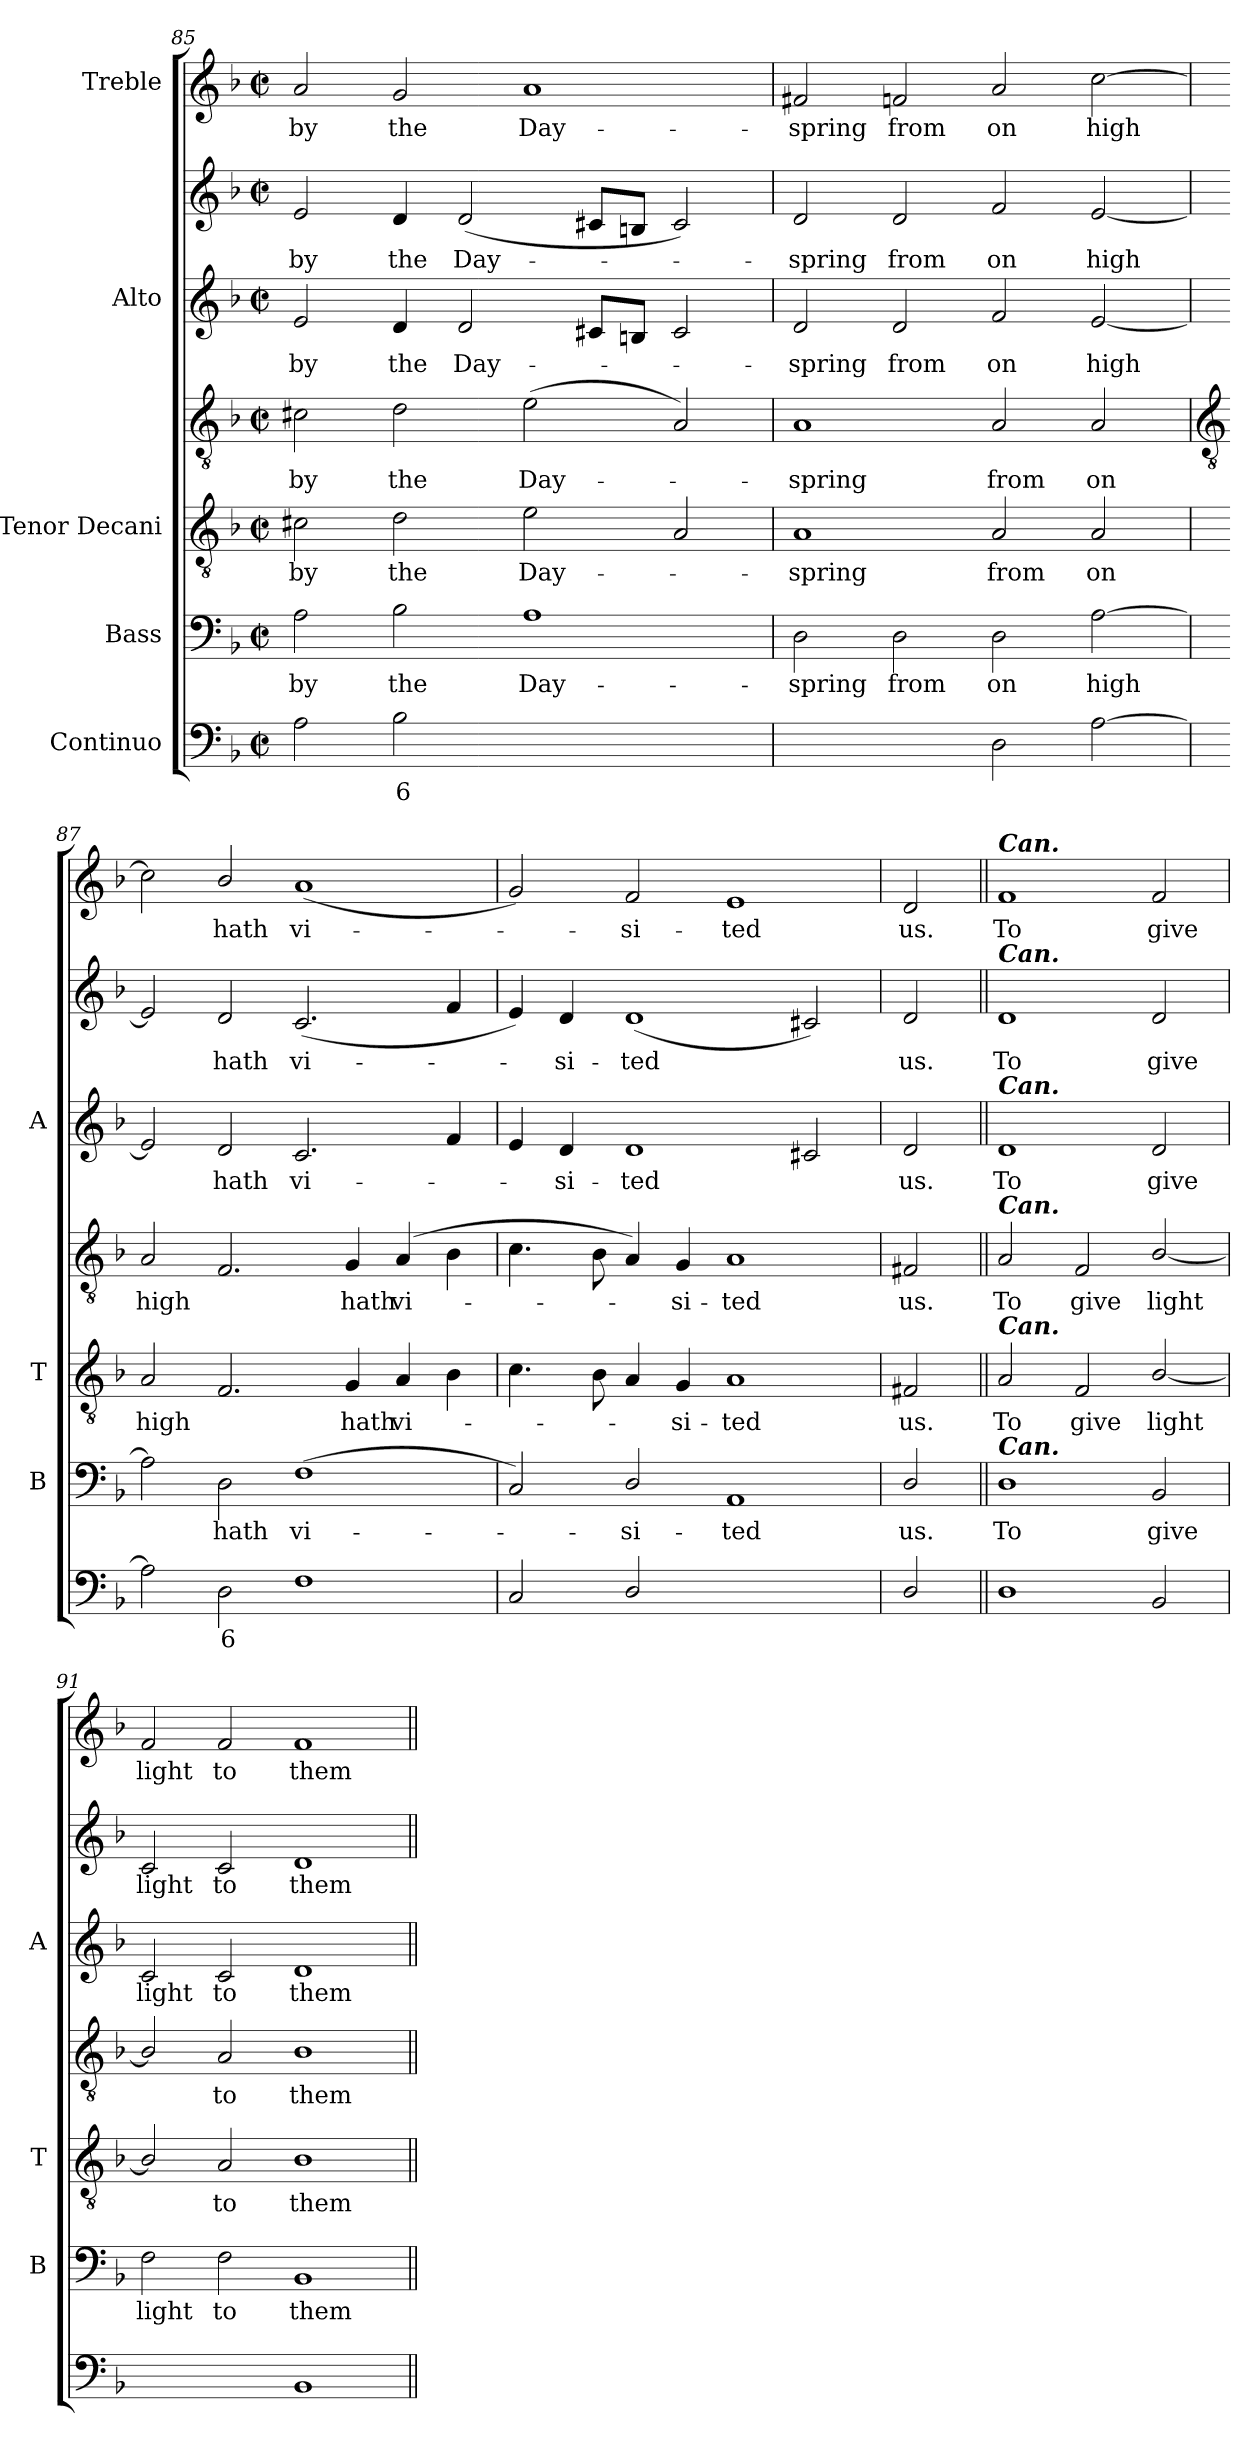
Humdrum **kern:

**kern	**text	**kern	**text	**kern	**text	**kern	**text	**kern	**text	**kern	**text	**kern	**text
*part5	*part5	*part4	*part4	*part3	*part3	*part3	*part3	*part2	*part2	*part2	*part2	*part1	*part1
*staff7	*staff7	*staff6	*staff6	*staff5	*staff5	*staff4	*staff4	*staff3	*staff3	*staff2	*staff2	*staff1	*staff1
*I"Continuo	*	*I"Bass	*	*I"Tenor Decani	*	*	*	*I"Alto	*	*	*	*I"Treble	*
*	*	*I'B	*	*I'T	*	*	*	*I'A	*	*	*	*	*
*clefF4	*	*clefF4	*	*clefGv2	*	*clefGv2	*	*	*	*clefG2	*	*clefG2	*
*k[b-]	*	*k[b-]	*	*k[b-]	*	*k[b-]	*	*k[b-]	*	*k[b-]	*	*k[b-]	*
*F:	*	*F:	*	*F:	*	*F:	*	*F:	*	*F:	*	*F:	*
*M4/2	*	*M4/2	*	*M4/2	*	*M4/2	*	*M4/2	*	*M4/2	*	*M4/2	*
*met(c|)	*	*met(c|)	*	*met(c|)	*	*met(c|)	*	*met(c|)	*	*met(c|)	*	*met(c|)	*
=85	=85	=85	=85	=85	=85	=85	=85	=85	=85	=85	=85	=85	=85
!	!	!	!LO:LY:b	!	!LO:LY:b	!	!LO:LY:b	!	!LO:LY:b	!	!LO:LY:b	!	!LO:LY:b
2A	.	2A	-by	2c#X	-by	2c#X	-by	2e	-by	2e	-by	2a	-by
!	!LO:LY:b	!	!LO:LY:b	!	!LO:LY:b	!	!LO:LY:b	!	!LO:LY:b	!	!LO:LY:b	!	!LO:LY:b
2B-	6	2B-	the	2d	the	2d	the	4d	the	4d	the	2g	the
!	!	!	!	!	!	!	!	!	!LO:LY:b	!	!LO:LY:b	!	!
.	.	.	.	.	.	.	.	2d	Day-	(<2d	Day-	.	.
!	!LO:LY:b	!	!LO:LY:b	!	!LO:LY:b	!	!LO:LY:b	!	!	!	!	!	!LO:LY:b
[2Ayy	4	1A	Day-	2e	Day-	(<2e	Day-	.	.	.	.	1a	Day-
.	.	.	.	.	.	.	.	8c#XL	.	8c#XL	.	.	.
.	.	.	.	.	.	.	.	8BnJ	.	8BnJ	.	.	.
!	!LO:LY:b	!	!	!	!	!	!	!	!	!	!	!	!
2Ayy]	3	.	.	2A	.	2A)	.	2c#	.	2c#)	.	.	.
=86	=86	=86	=86	=86	=86	=86	=86	=86	=86	=86	=86	=86	=86
!	!	!	!LO:LY:b	!	!LO:LY:b	!	!LO:LY:b	!	!LO:LY:b	!	!LO:LY:b	!	!LO:LY:b
[2Dyy	.	2D	-spring	1A	spring	1A	spring	2d	spring	2d	spring	2f#X	-spring
!	!	!	!LO:LY:b	!	!	!	!	!	!LO:LY:b	!	!LO:LY:b	!	!LO:LY:b
2Dyy]	.	2D	from	.	.	.	.	2d	from	2d	from	2fn	from
!	!	!	!LO:LY:b	!	!LO:LY:b	!	!LO:LY:b	!	!LO:LY:b	!	!LO:LY:b	!	!LO:LY:b
2D	.	2D	on	2A	from	2A	from	2f	on	2f	on	2a	on
!	!	!	!LO:LY:b	!	!LO:LY:b	!	!LO:LY:b	!	!LO:LY:b	!	!LO:LY:b	!	!LO:LY:b
[2A	.	[2A	high	2A	on	2A	on	[2e	high	[2e	high	[2cc	high
!!LO:LB:g=z
=87	=87	=87	=87	=87	=87	=87	=87	=87	=87	=87	=87	=87	=87
*	*	*	*	*	*	*clefGv2	*	*	*	*	*	*	*
!	!	!	!	!	!LO:LY:b	!	!LO:LY:b	!	!	!	!	!	!
2A]	.	2A]	.	2A	high	2A	high	2e]	.	2e]	.	2cc]	.
!	!LO:LY:b	!	!LO:LY:b	!	!	!	!	!	!LO:LY:b	!	!LO:LY:b	!	!LO:LY:b
2D	6	2D	hath	2.F	.	2.F	.	2d	hath	2d	hath	2b-/	hath
!	!	!	!LO:LY:b	!	!	!	!	!	!LO:LY:b	!	!LO:LY:b	!	!LO:LY:b
1F	.	(<1F	vi-	.	.	.	.	2.c	vi-	(<2.c	vi-	(<1a	vi-
!	!	!	!	!	!LO:LY:b	!	!LO:LY:b	!	!	!	!	!	!
.	.	.	.	4G	hath	4G	hath	.	.	.	.	.	.
!	!	!	!	!	!LO:LY:b	!	!LO:LY:b	!	!	!	!	!	!
.	.	.	.	4A	vi-	(>4A	vi-	.	.	.	.	.	.
.	.	.	.	4B-	.	4B-	.	4f	.	4f	.	.	.
=88	=88	=88	=88	=88	=88	=88	=88	=88	=88	=88	=88	=88	=88
2C	.	2C)	.	4.c	.	4.c	.	4e	.	4e)	.	2g)	.
!	!	!	!	!	!	!	!	!	!LO:LY:b	!	!LO:LY:b	!	!
.	.	.	.	.	.	.	.	4d	si-	4d	si-	.	.
.	.	.	.	8B-	.	8B-	.	.	.	.	.	.	.
!	!	!	!LO:LY:b	!	!	!	!	!	!LO:LY:b	!	!LO:LY:b	!	!LO:LY:b
2D/	.	2D/	si-	4A	.	4A)	.	1d	-ted	(<1d	-ted	2f	si-
!	!	!	!	!	!LO:LY:b	!	!LO:LY:b	!	!	!	!	!	!
.	.	.	.	4G	si-	4G	si-	.	.	.	.	.	.
!	!LO:LY:b	!	!LO:LY:b	!	!LO:LY:b	!	!LO:LY:b	!	!	!	!	!	!LO:LY:b
[2AAyy	4	1AA	-ted	1A	-ted	1A	-ted	.	.	.	.	1e	-ted
!	!LO:LY:b	!	!	!	!	!	!	!	!	!	!	!	!
2AAyy]	3	.	.	.	.	.	.	2c#X	.	2c#X)	.	.	.
=89	=89	=89	=89	=89	=89	=89	=89	=89	=89	=89	=89	=89	=89
!	!	!	!LO:LY:b	!	!LO:LY:b	!	!LO:LY:b	!	!LO:LY:b	!	!LO:LY:b	!	!LO:LY:b
2D/	.	2D/	us.	2F#X	us.	2F#X	us.	2d	us.	2d	us.	2d	us.
=90||	=90||	=90||	=90||	=90||	=90||	=90||	=90||	=90||	=90||	=90||	=90||	=90||	=90||
!	!	!	!	!	!	!	!	!	!	!	!	!LO:TX:a:Bi:t=Can.	!
!	!	!	!	!	!	!	!	!	!	!LO:TX:a:Bi:t=Can.	!	!	!
!	!	!	!	!	!	!	!	!LO:TX:a:Bi:t=Can.	!	!	!	!	!
!	!	!	!	!	!	!LO:TX:a:Bi:t=Can.	!	!	!	!	!	!	!
!	!	!	!	!LO:TX:a:Bi:t=Can.	!	!	!	!	!	!	!	!	!
!	!	!LO:TX:a:Bi:t=Can.	!	!	!	!	!	!	!	!	!	!	!
!	!	!	!LO:LY:b	!	!LO:LY:b	!	!LO:LY:b	!	!LO:LY:b	!	!LO:LY:b	!	!LO:LY:b
1D	.	1D	To	2A	To	2A	To	1d	To	1d	To	1f	To
!	!	!	!	!	!LO:LY:b	!	!LO:LY:b	!	!	!	!	!	!
.	.	.	.	2F	give	2F	give	.	.	.	.	.	.
!	!	!	!LO:LY:b	!	!LO:LY:b	!	!LO:LY:b	!	!LO:LY:b	!	!LO:LY:b	!	!LO:LY:b
2BB-	.	2BB-	give	[2B-/	light	[2B-/	light	2d	give	2d	give	2f	give
=91	=91	=91	=91	=91	=91	=91	=91	=91	=91	=91	=91	=91	=91
!	!LO:LY:b	!	!LO:LY:b	!	!	!	!	!	!LO:LY:b	!	!LO:LY:b	!	!LO:LY:b
[2Fyy	4	2F	light	2B-/]	.	2B-/]	.	2c	light	2c	light	2f	light
!	!LO:LY:b	!	!LO:LY:b	!	!LO:LY:b	!	!LO:LY:b	!	!LO:LY:b	!	!LO:LY:b	!	!LO:LY:b
2Fyy]	3	2F	to	2A	to	2A	to	2c	to	2c	to	2f	to
!	!	!	!LO:LY:b	!	!LO:LY:b	!	!LO:LY:b	!	!LO:LY:b	!	!LO:LY:b	!	!LO:LY:b
1BB-	.	1BB-	them	1B-	them	1B-	them	1d	them	1d	them	1f	them
=||	=||	=||	=||	=||	=||	=||	=||	=||	=||	=||	=||	=||	=||
*-	*-	*-	*-	*-	*-	*-	*-	*-	*-	*-	*-	*-	*-
